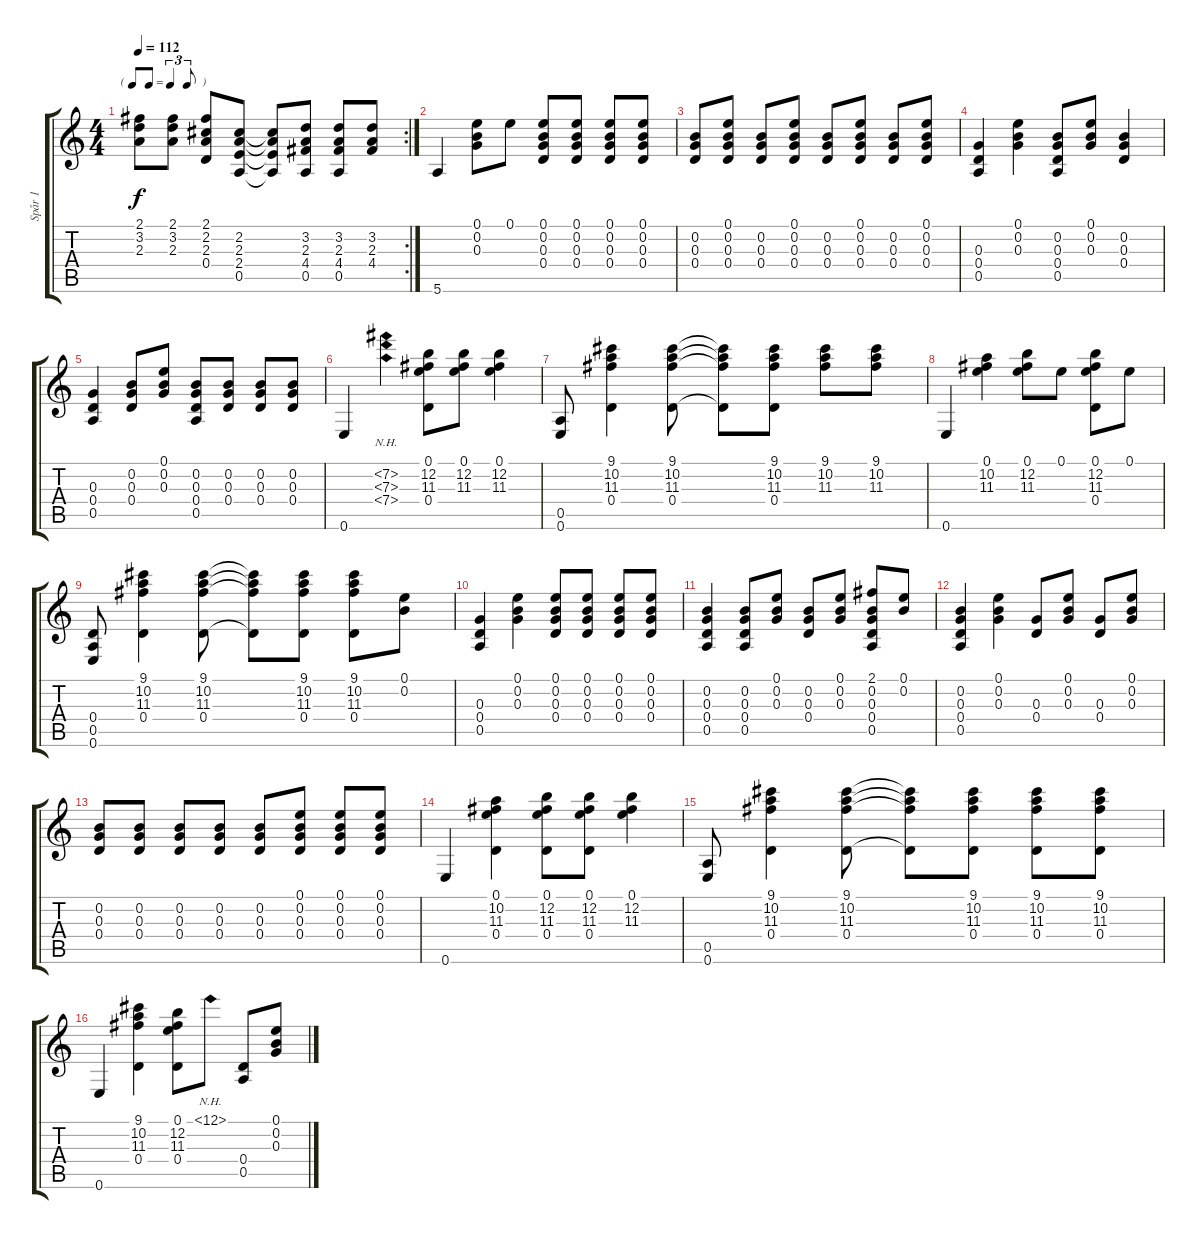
\track ("Spår 1" "Spår 1") {instrument acousticguitarsteel}
\staff {score tabs}
\tuning (E4 B3 G3 D3 A2 E2) {hide}
\rc 2
\ts (4 4)
\tf triplet8th
\tempo 112
\clef g2
\ks c
(2.1{t} 3.2{t} 2.3{t}).8{dy f} (2.1 3.2 2.3).8 (2.1 2.2 2.3 0.4).8 (2.2 2.3 2.4 0.5).8 (2.2{t} 2.3{t} 2.4{t} 0.5{t}).8 (3.2 2.3 4.4 0.5).8 (3.2 2.3 4.4 0.5).8 (3.2 2.3 4.4).8 |
5.6.4 (0.1 0.2 0.3).8 0.1.8 (0.1 0.2 0.3 0.4).8 (0.1 0.2 0.3 0.4).8 (0.1 0.2 0.3 0.4).8 (0.1 0.2 0.3 0.4).8 |
(0.2 0.3 0.4).8 (0.1 0.2 0.3 0.4).8 (0.2 0.3 0.4).8 (0.1 0.2 0.3 0.4).8 (0.2 0.3 0.4).8 (0.1 0.2 0.3 0.4).8 (0.2 0.3 0.4).8 (0.1 0.2 0.3 0.4).8 |
(0.3 0.4 0.5).4 (0.1 0.2 0.3).4 (0.2 0.3 0.4 0.5).8 (0.1 0.2 0.3).8 (0.2 0.3 0.4).4 |
(0.3 0.4 0.5).4 (0.2 0.3 0.4).8 (0.1 0.2 0.3).8 (0.2 0.3 0.4 0.5).8 (0.2 0.3 0.4).8 (0.2 0.3 0.4).8 (0.2 0.3 0.4).8 |
0.6.4 (7.2{nh} 7.3{nh} 7.4{nh}).4 (0.1 12.2 11.3 0.4).8 (0.1 12.2 11.3).8 (0.1 12.2 11.3).4 |
(0.5 0.6).8 (9.1 10.2 11.3 0.4).4 (9.1 10.2 11.3 0.4).8 (9.1{t} 10.2{t} 11.3{t} 0.4{t}).8 (9.1 10.2 11.3 0.4).8 (9.1 10.2 11.3).8 (9.1 10.2 11.3).8 |
0.6.4 (0.1 10.2 11.3).4 (0.1 12.2 11.3).8 0.1.8 (0.1 12.2 11.3 0.4).8 0.1.8 |
(0.4 0.5 0.6).8 (9.1 10.2 11.3 0.4).4 (9.1 10.2 11.3 0.4).8 (9.1{t} 10.2{t} 11.3{t} 0.4{t}).8 (9.1 10.2 11.3 0.4).8 (9.1 10.2 11.3 0.4).8 (0.1 0.2).8 |
(0.3 0.4 0.5).4 (0.1 0.2 0.3).4 (0.1 0.2 0.3 0.4).8 (0.1 0.2 0.3 0.4).8 (0.1 0.2 0.3 0.4).8 (0.1 0.2 0.3 0.4).8 |
(0.2 0.3 0.4 0.5).4 (0.2 0.3 0.4 0.5).8 (0.1 0.2 0.3).8 (0.2 0.3 0.4).8 (0.1 0.2 0.3).8 (2.1 0.2 0.3 0.4 0.5).8 (0.1 0.2).8 |
(0.2 0.3 0.4 0.5).4 (0.1 0.2 0.3).4 (0.3 0.4).8 (0.1 0.2 0.3).8 (0.3 0.4).8 (0.1 0.2 0.3).8 |
(0.2 0.3 0.4).8 (0.2 0.3 0.4).8 (0.2 0.3 0.4).8 (0.2 0.3 0.4).8 (0.2 0.3 0.4).8 (0.1 0.2 0.3 0.4).8 (0.1 0.2 0.3 0.4).8 (0.1 0.2 0.3 0.4).8 |
0.6.4 (0.1 10.2 11.3 0.4).4 (0.1 12.2 11.3 0.4).8 (0.1 12.2 11.3 0.4).8 (0.1 12.2 11.3).4 |
(0.5 0.6).8 (9.1 10.2 11.3 0.4).4 (9.1 10.2 11.3 0.4).8 (9.1{t} 10.2{t} 11.3{t} 0.4{t}).8 (9.1 10.2 11.3 0.4).8 (9.1 10.2 11.3 0.4).8 (9.1 10.2 11.3 0.4).8 |
0.6.4 (9.1 10.2 11.3 0.4).4 (0.1 12.2 11.3 0.4).8 12.1{nh}.8 (0.4 0.5).8 (0.1 0.2 0.3).8
